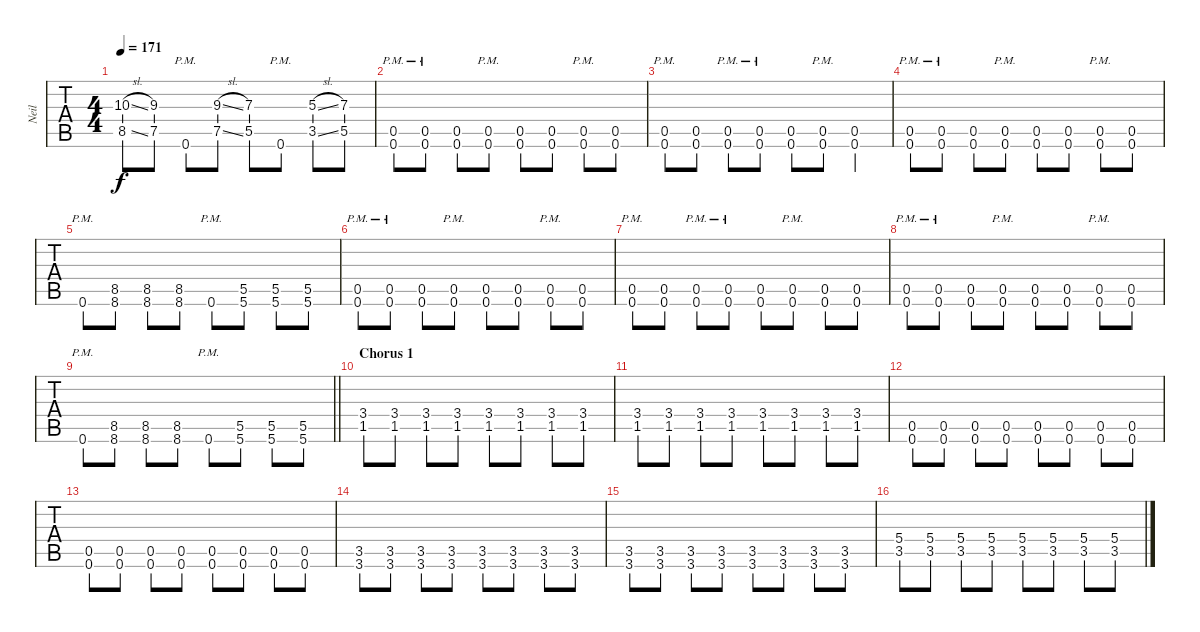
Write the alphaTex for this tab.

\track ("Neil" "Neil") {instrument distortionguitar}
\staff {tabs}
\tuning (C4 G3 Eb3 Bb2 F2 Bb1) {hide}
\ts (4 4)
\tempo 171
\clef f4
\ks c
(10.3{sl} 8.5{sl}).8{dy f} (9.3 7.5).8 0.6{pm}.8 (9.3{sl} 7.5{sl}).8 (7.3 5.5).8 0.6{pm}.8 (5.3{sl} 3.5{sl}).8 (7.3 5.5).8 |
(0.5{pm} 0.6{pm}).8 (0.5{pm} 0.6{pm}).8 (0.5 0.6).8 (0.5{pm} 0.6{pm}).8 (0.5 0.6).8 (0.5 0.6).8 (0.5{pm} 0.6{pm}).8 (0.5 0.6).8 |
(0.5{pm} 0.6{pm}).8 (0.5 0.6).8 (0.5{pm} 0.6{pm}).8 (0.5{pm} 0.6{pm}).8 (0.5 0.6).8 (0.5{pm} 0.6{pm}).8 (0.5 0.6).4 |
(0.5{pm} 0.6{pm}).8 (0.5{pm} 0.6{pm}).8 (0.5 0.6).8 (0.5{pm} 0.6{pm}).8 (0.5 0.6).8 (0.5 0.6).8 (0.5{pm} 0.6{pm}).8 (0.5 0.6).8 |
0.6{pm}.8 (8.5 8.6).8 (8.5 8.6).8 (8.5 8.6).8 0.6{pm}.8 (5.5 5.6).8 (5.5 5.6).8 (5.5 5.6).8 |
(0.5{pm} 0.6{pm}).8 (0.5{pm} 0.6{pm}).8 (0.5 0.6).8 (0.5{pm} 0.6{pm}).8 (0.5 0.6).8 (0.5 0.6).8 (0.5{pm} 0.6{pm}).8 (0.5 0.6).8 |
(0.5{pm} 0.6{pm}).8 (0.5 0.6).8 (0.5{pm} 0.6{pm}).8 (0.5{pm} 0.6{pm}).8 (0.5 0.6).8 (0.5{pm} 0.6{pm}).8 (0.5 0.6).8 (0.5 0.6).8 |
(0.5{pm} 0.6{pm}).8 (0.5{pm} 0.6{pm}).8 (0.5 0.6).8 (0.5{pm} 0.6{pm}).8 (0.5 0.6).8 (0.5 0.6).8 (0.5{pm} 0.6{pm}).8 (0.5 0.6).8 |
\barLineRight lightlight
0.6{pm}.8 (8.5 8.6).8 (8.5 8.6).8 (8.5 8.6).8 0.6{pm}.8 (5.5 5.6).8 (5.5 5.6).8 (5.5 5.6).8 |
\section ("" "Chorus 1")
(3.4 1.5).8{balance 8} (3.4 1.5).8 (3.4 1.5).8 (3.4 1.5).8 (3.4 1.5).8 (3.4 1.5).8 (3.4 1.5).8 (3.4 1.5).8 |
(3.4 1.5).8 (3.4 1.5).8 (3.4 1.5).8 (3.4 1.5).8 (3.4 1.5).8 (3.4 1.5).8 (3.4 1.5).8 (3.4 1.5).8 |
(0.5 0.6).8 (0.5 0.6).8 (0.5 0.6).8 (0.5 0.6).8 (0.5 0.6).8 (0.5 0.6).8 (0.5 0.6).8 (0.5 0.6).8 |
(0.5 0.6).8 (0.5 0.6).8 (0.5 0.6).8 (0.5 0.6).8 (0.5 0.6).8 (0.5 0.6).8 (0.5 0.6).8 (0.5 0.6).8 |
(3.5 3.6).8 (3.5 3.6).8 (3.5 3.6).8 (3.5 3.6).8 (3.5 3.6).8 (3.5 3.6).8 (3.5 3.6).8 (3.5 3.6).8 |
(3.5 3.6).8 (3.5 3.6).8 (3.5 3.6).8 (3.5 3.6).8 (3.5 3.6).8 (3.5 3.6).8 (3.5 3.6).8 (3.5 3.6).8 |
(5.4 3.5).8 (5.4 3.5).8 (5.4 3.5).8 (5.4 3.5).8 (5.4 3.5).8 (5.4 3.5).8 (5.4 3.5).8 (5.4 3.5).8
